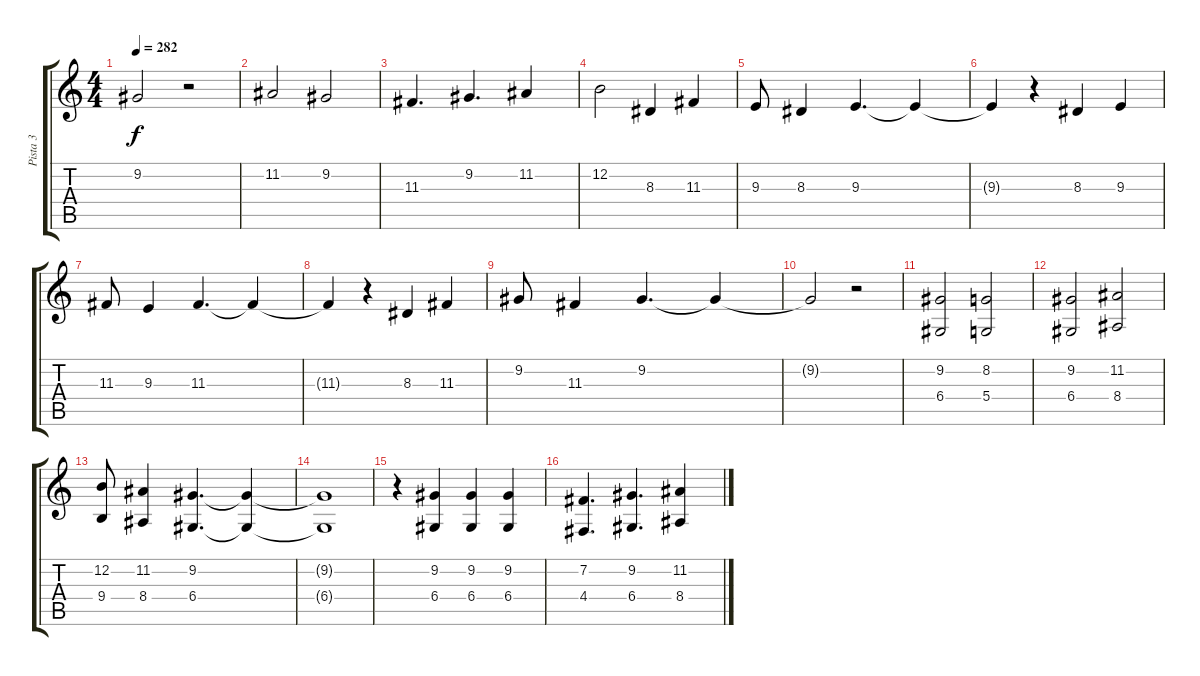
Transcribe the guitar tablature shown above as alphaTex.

\track ("Pista 3" "Pista 3") {instrument lead2sawtooth}
\staff {score tabs}
\tuning (E4 B3 G3 D3 A2 E2) {hide}
\ts (4 4)
\tempo 282
\clef g2
\ks c
9.2{t}.2{dy f} r.2 |
11.2.2 9.2.2 |
11.3.4{d} 9.2.4{d} 11.2.4 |
12.2.2 8.3.4 11.3.4 |
9.3.8 8.3.4 9.3.4{d} 9.3{t}.4 |
9.3{t}.4 r.4 8.3.4 9.3.4 |
11.3.8 9.3.4 11.3.4{d} 11.3{t}.4 |
11.3{t}.4 r.4 8.3.4 11.3.4 |
9.2.8 11.3.4 9.2.4{d} 9.2{t}.4 |
9.2{t}.2 r.2 |
(9.2 6.4).2 (8.2 5.4).2 |
(9.2 6.4).2 (11.2 8.4).2 |
(12.2 9.4).8 (11.2 8.4).4 (9.2 6.4).4{d} (9.2{t} 6.4{t}).4 |
(9.2{t} 6.4{t}).1 |
r.4 (9.2 6.4).4 (9.2 6.4).4 (9.2 6.4).4 |
(7.2 4.4).4{d} (9.2 6.4).4{d} (11.2 8.4).4
